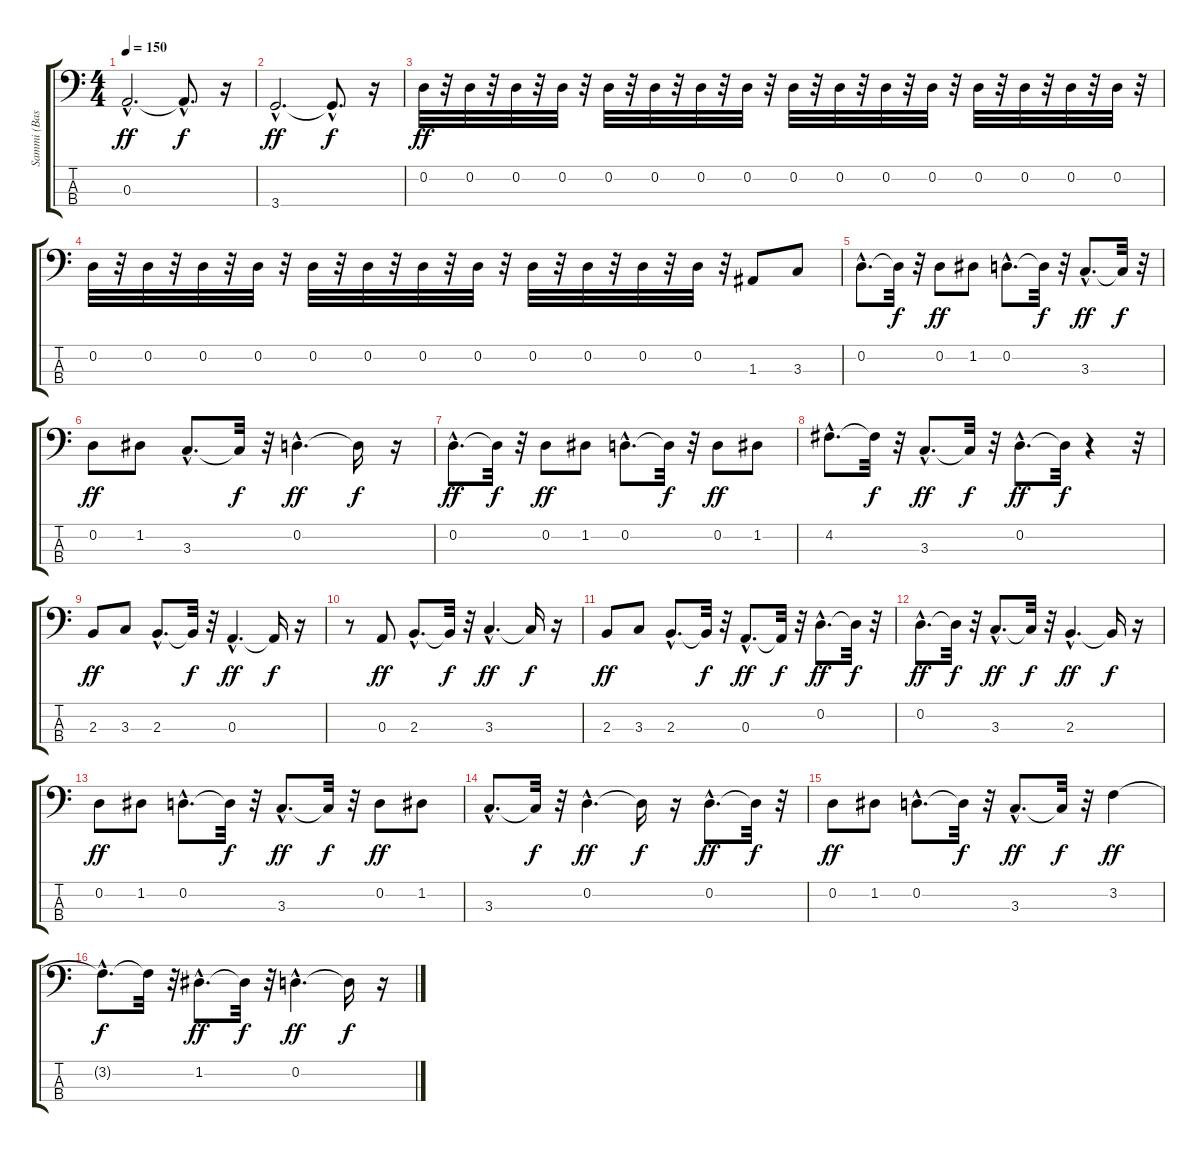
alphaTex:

\track ("Sammi (Bass Guitar)" "Sammi (Bas") {instrument electricbassfinger}
\staff {score tabs}
\tuning (G2 D2 A1 E1) {hide}
\ts (4 4)
\tempo 150
\clef f4
\ks c
0.3{hac}.2{d dy ff} 0.3{hac t}.8{d dy f} r.16 |
3.4{hac}.2{d dy ff} 3.4{hac t}.8{d dy f} r.16 |
0.2.32{dy ff} r.32 0.2.32 r.32 0.2.32 r.32 0.2.32 r.32 0.2.32 r.32 0.2.32 r.32 0.2.32 r.32 0.2.32 r.32 0.2.32 r.32 0.2.32 r.32 0.2.32 r.32 0.2.32 r.32 0.2.32 r.32 0.2.32 r.32 0.2.32 r.32 0.2.32 r.32 |
0.2.32 r.32 0.2.32 r.32 0.2.32 r.32 0.2.32 r.32 0.2.32 r.32 0.2.32 r.32 0.2.32 r.32 0.2.32 r.32 0.2.32 r.32 0.2.32 r.32 0.2.32 r.32 0.2.32 r.32 1.3.8 3.3.8 |
0.2{hac}.8{d} 0.2{t}.32{dy f} r.32 0.2.8{dy ff} 1.2.8 0.2{hac}.8{d} 0.2{t}.32{dy f} r.32 3.3{hac}.8{d dy ff} 3.3{t}.32{dy f} r.32 |
0.2.8{dy ff} 1.2.8 3.3{hac}.8{d} 3.3{t}.32{dy f} r.32 0.2{hac}.4{d dy ff} 0.2{t}.16{dy f} r.16 |
0.2{hac}.8{d dy ff} 0.2{t}.32{dy f} r.32 0.2.8{dy ff} 1.2.8 0.2{hac}.8{d} 0.2{t}.32{dy f} r.32 0.2.8{dy ff} 1.2.8 |
4.2{hac}.8{d} 4.2{t}.32{dy f} r.32 3.3{hac}.8{d dy ff} 3.3{t}.32{dy f} r.32 0.2{hac}.8{d dy ff} 0.2{t}.32{dy f} r.4 r.32 |
2.3.8{dy ff} 3.3.8 2.3{hac}.8{d} 2.3{t}.32{dy f} r.32 0.3{hac}.4{d dy ff} 0.3{t}.16{dy f} r.16 |
r.8 0.3.8{dy ff} 2.3{hac}.8{d} 2.3{t}.32{dy f} r.32 3.3{hac}.4{d dy ff} 3.3{t}.16{dy f} r.16 |
2.3.8{dy ff} 3.3.8 2.3{hac}.8{d} 2.3{t}.32{dy f} r.32 0.3{hac}.8{d dy ff} 0.3{t}.32{dy f} r.32 0.2{hac}.8{d dy ff} 0.2{t}.32{dy f} r.32 |
0.2{hac}.8{d dy ff} 0.2{t}.32{dy f} r.32 3.3{hac}.8{d dy ff} 3.3{t}.32{dy f} r.32 2.3{hac}.4{d dy ff} 2.3{t}.16{dy f} r.16 |
0.2.8{dy ff} 1.2.8 0.2{hac}.8{d} 0.2{t}.32{dy f} r.32 3.3{hac}.8{d dy ff} 3.3{t}.32{dy f} r.32 0.2.8{dy ff} 1.2.8 |
3.3{hac}.8{d} 3.3{t}.32{dy f} r.32 0.2{hac}.4{d dy ff} 0.2{t}.16{dy f} r.16 0.2{hac}.8{d dy ff} 0.2{t}.32{dy f} r.32 |
0.2.8{dy ff} 1.2.8 0.2{hac}.8{d} 0.2{t}.32{dy f} r.32 3.3{hac}.8{d dy ff} 3.3{t}.32{dy f} r.32 3.2.4{dy ff} |
3.2{hac t}.8{d dy f} 3.2{t}.32 r.32 1.2{hac}.8{d dy ff} 1.2{t}.32{dy f} r.32 0.2{hac}.4{d dy ff} 0.2{t}.16{dy f} r.16
